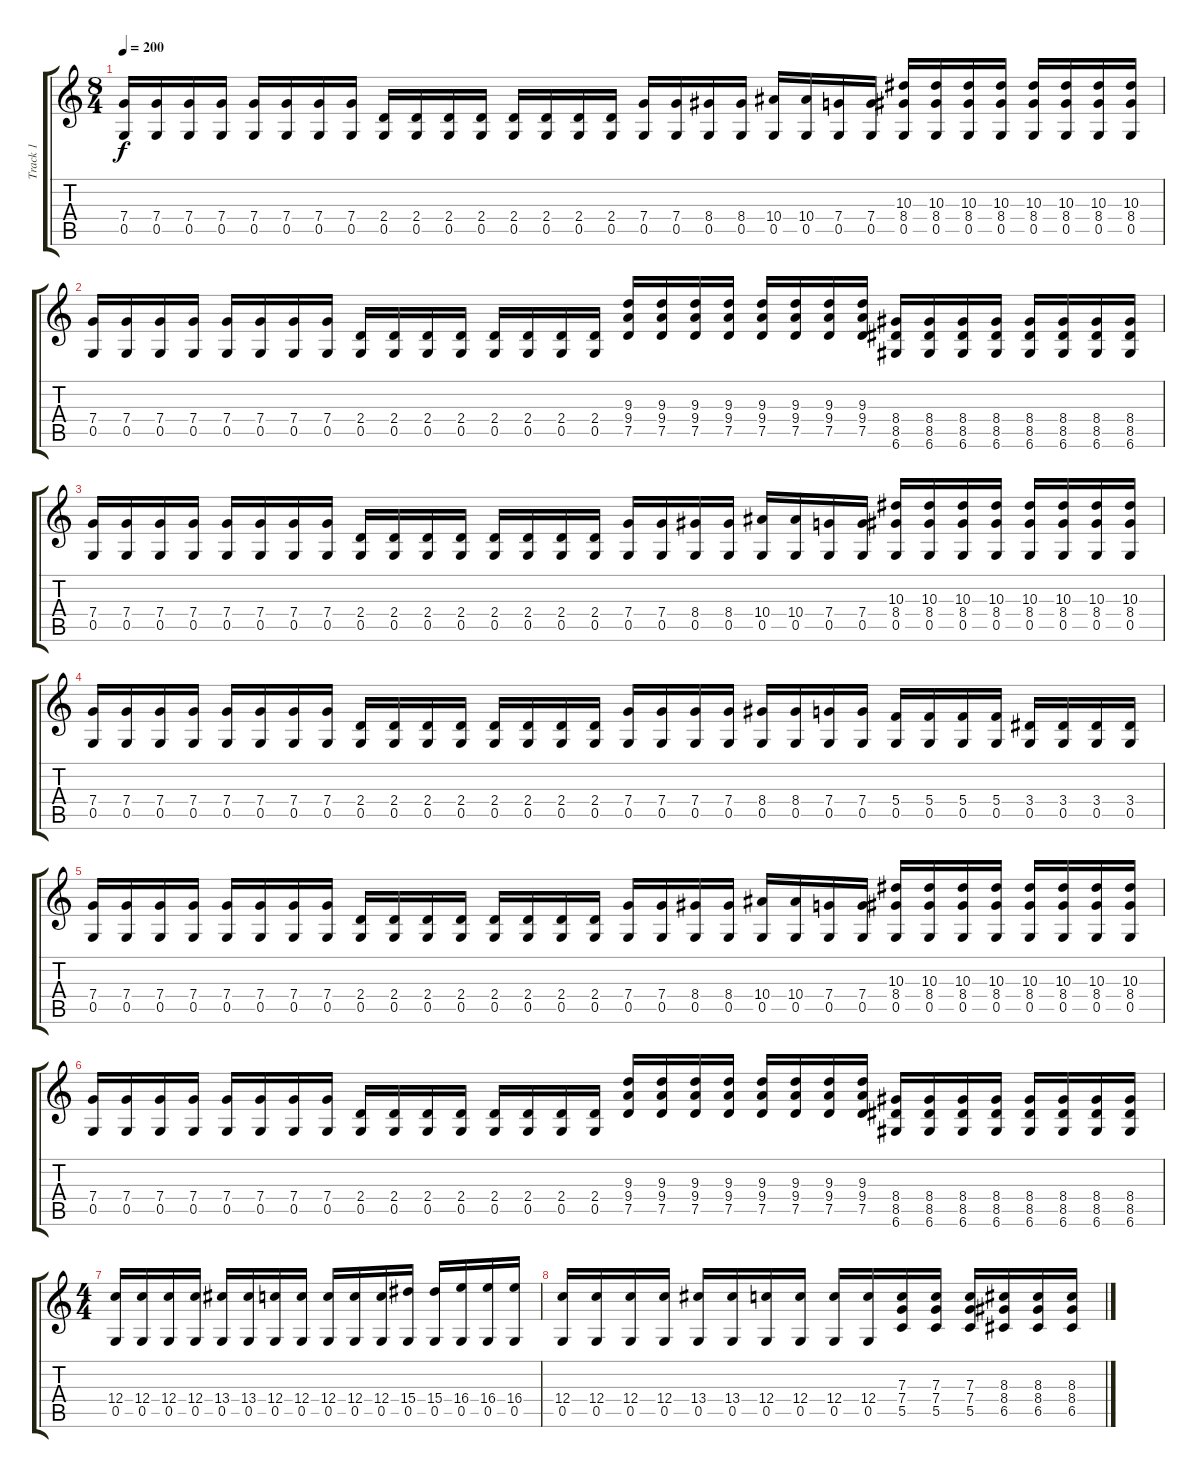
\track ("Track 1" "Track 1") {instrument distortionguitar}
\staff {score tabs}
\tuning (D4 A3 F3 C3 G2 D2) {hide}
\ts (8 4)
\tempo 200
\clef g2
\ks c
(7.4 0.5).16{dy f} (7.4 0.5).16 (7.4 0.5).16 (7.4 0.5).16 (7.4 0.5).16 (7.4 0.5).16 (7.4 0.5).16 (7.4 0.5).16 (2.4 0.5).16 (2.4 0.5).16 (2.4 0.5).16 (2.4 0.5).16 (2.4 0.5).16 (2.4 0.5).16 (2.4 0.5).16 (2.4 0.5).16 (7.4 0.5).16 (7.4 0.5).16 (8.4 0.5).16 (8.4 0.5).16 (10.4 0.5).16 (10.4 0.5).16 (7.4 0.5).16 (7.4 0.5).16 (10.3 8.4 0.5).16 (10.3 8.4 0.5).16 (10.3 8.4 0.5).16 (10.3 8.4 0.5).16 (10.3 8.4 0.5).16 (10.3 8.4 0.5).16 (10.3 8.4 0.5).16 (10.3 8.4 0.5).16 |
(7.4 0.5).16 (7.4 0.5).16 (7.4 0.5).16 (7.4 0.5).16 (7.4 0.5).16 (7.4 0.5).16 (7.4 0.5).16 (7.4 0.5).16 (2.4 0.5).16 (2.4 0.5).16 (2.4 0.5).16 (2.4 0.5).16 (2.4 0.5).16 (2.4 0.5).16 (2.4 0.5).16 (2.4 0.5).16 (9.3 9.4 7.5).16 (9.3 9.4 7.5).16 (9.3 9.4 7.5).16 (9.3 9.4 7.5).16 (9.3 9.4 7.5).16 (9.3 9.4 7.5).16 (9.3 9.4 7.5).16 (9.3 9.4 7.5).16 (8.4 8.5 6.6).16 (8.4 8.5 6.6).16 (8.4 8.5 6.6).16 (8.4 8.5 6.6).16 (8.4 8.5 6.6).16 (8.4 8.5 6.6).16 (8.4 8.5 6.6).16 (8.4 8.5 6.6).16 |
(7.4 0.5).16 (7.4 0.5).16 (7.4 0.5).16 (7.4 0.5).16 (7.4 0.5).16 (7.4 0.5).16 (7.4 0.5).16 (7.4 0.5).16 (2.4 0.5).16 (2.4 0.5).16 (2.4 0.5).16 (2.4 0.5).16 (2.4 0.5).16 (2.4 0.5).16 (2.4 0.5).16 (2.4 0.5).16 (7.4 0.5).16 (7.4 0.5).16 (8.4 0.5).16 (8.4 0.5).16 (10.4 0.5).16 (10.4 0.5).16 (7.4 0.5).16 (7.4 0.5).16 (10.3 8.4 0.5).16 (10.3 8.4 0.5).16 (10.3 8.4 0.5).16 (10.3 8.4 0.5).16 (10.3 8.4 0.5).16 (10.3 8.4 0.5).16 (10.3 8.4 0.5).16 (10.3 8.4 0.5).16 |
(7.4 0.5).16 (7.4 0.5).16 (7.4 0.5).16 (7.4 0.5).16 (7.4 0.5).16 (7.4 0.5).16 (7.4 0.5).16 (7.4 0.5).16 (2.4 0.5).16 (2.4 0.5).16 (2.4 0.5).16 (2.4 0.5).16 (2.4 0.5).16 (2.4 0.5).16 (2.4 0.5).16 (2.4 0.5).16 (7.4 0.5).16 (7.4 0.5).16 (7.4 0.5).16 (7.4 0.5).16 (8.4 0.5).16 (8.4 0.5).16 (7.4 0.5).16 (7.4 0.5).16 (5.4 0.5).16 (5.4 0.5).16 (5.4 0.5).16 (5.4 0.5).16 (3.4 0.5).16 (3.4 0.5).16 (3.4 0.5).16 (3.4 0.5).16 |
(7.4 0.5).16 (7.4 0.5).16 (7.4 0.5).16 (7.4 0.5).16 (7.4 0.5).16 (7.4 0.5).16 (7.4 0.5).16 (7.4 0.5).16 (2.4 0.5).16 (2.4 0.5).16 (2.4 0.5).16 (2.4 0.5).16 (2.4 0.5).16 (2.4 0.5).16 (2.4 0.5).16 (2.4 0.5).16 (7.4 0.5).16 (7.4 0.5).16 (8.4 0.5).16 (8.4 0.5).16 (10.4 0.5).16 (10.4 0.5).16 (7.4 0.5).16 (7.4 0.5).16 (10.3 8.4 0.5).16 (10.3 8.4 0.5).16 (10.3 8.4 0.5).16 (10.3 8.4 0.5).16 (10.3 8.4 0.5).16 (10.3 8.4 0.5).16 (10.3 8.4 0.5).16 (10.3 8.4 0.5).16 |
(7.4 0.5).16 (7.4 0.5).16 (7.4 0.5).16 (7.4 0.5).16 (7.4 0.5).16 (7.4 0.5).16 (7.4 0.5).16 (7.4 0.5).16 (2.4 0.5).16 (2.4 0.5).16 (2.4 0.5).16 (2.4 0.5).16 (2.4 0.5).16 (2.4 0.5).16 (2.4 0.5).16 (2.4 0.5).16 (9.3 9.4 7.5).16 (9.3 9.4 7.5).16 (9.3 9.4 7.5).16 (9.3 9.4 7.5).16 (9.3 9.4 7.5).16 (9.3 9.4 7.5).16 (9.3 9.4 7.5).16 (9.3 9.4 7.5).16 (8.4 8.5 6.6).16 (8.4 8.5 6.6).16 (8.4 8.5 6.6).16 (8.4 8.5 6.6).16 (8.4 8.5 6.6).16 (8.4 8.5 6.6).16 (8.4 8.5 6.6).16 (8.4 8.5 6.6).16 |
\ts (4 4)
(12.4 0.5).16 (12.4 0.5).16 (12.4 0.5).16 (12.4 0.5).16 (13.4 0.5).16 (13.4 0.5).16 (12.4 0.5).16 (12.4 0.5).16 (12.4 0.5).16 (12.4 0.5).16 (12.4 0.5).16 (15.4 0.5).16 (15.4 0.5).16 (16.4 0.5).16 (16.4 0.5).16 (16.4 0.5).16 |
(12.4 0.5).16 (12.4 0.5).16 (12.4 0.5).16 (12.4 0.5).16 (13.4 0.5).16 (13.4 0.5).16 (12.4 0.5).16 (12.4 0.5).16 (12.4 0.5).16 (12.4 0.5).16 (7.3 7.4 5.5).16 (7.3 7.4 5.5).16 (7.3 7.4 5.5).16 (8.3 8.4 6.5).16 (8.3 8.4 6.5).16 (8.3 8.4 6.5).16
